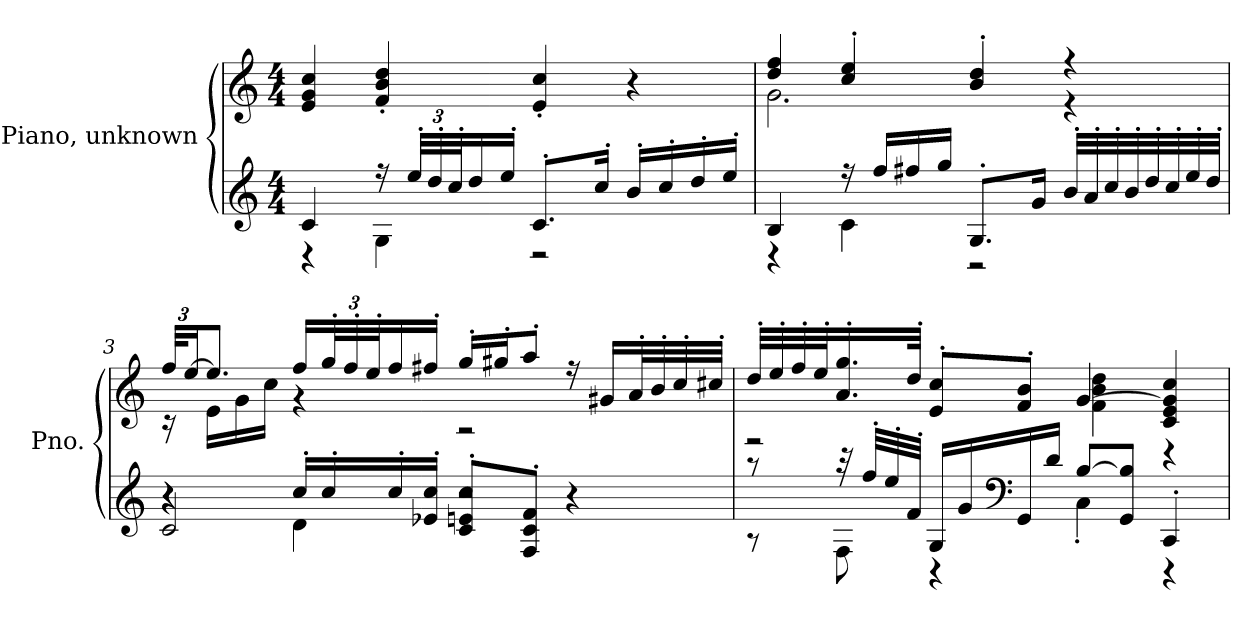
**kern	**kern
*part1	*part1
*staff2	*staff1
*I"Piano, unknown	*
*I'Pno.	*
*clefG2	*clefG2
*k[]	*k[]
*M4/4	*M4/4
*MM120	*MM120
=1	=1
*^	*
4c/	4r	4e/ 4g/ 4cc/
16r	4G\	4f/' 4b/' 4dd/'
*Xbrackettup	*	*
48ee'/LLL	.	.
48dd'/	.	.
48cc'/J	.	.
16dd/	.	.
16ee'/JJ	.	.
8.c'/L	2r	4e/' 4cc/'
16cc'/Jk	.	.
16b'/LL	.	4r
16cc'/	.	.
16dd'/	.	.
16ee'/JJ	.	.
=2	=2	=2
*	*	*^
4B/	4r	4dd/ 4ff/	2.g\
16r	4c\	4cc/' 4ee/'	.
16ff/LL	.	.	.
16ff#X/	.	.	.
16gg/JJ	.	.	.
8.G'/L	2r	4b/' 4dd/'	.
16g/Jk	.	.	.
32b'/LLL	.	4r	4r
32a'/	.	.	.
32cc'/	.	.	.
32b'/	.	.	.
32dd'/	.	.	.
32cc'/	.	.	.
32ee'/	.	.	.
32dd'/JJJ	.	.	.
!!LO:LB:g=z	!!
=3	=3	=3	=3
*	*^	*	*
*	*	*	*Xbrackettup	*
4r	4r	2c/	48ff/KLL	16r
.	.	.	[24ee/J	.
.	.	.	8.ee/J]	16e\LL
.	.	.	.	16g\
.	.	.	.	16cc\JJ
16cc'/LL	4d\	.	16ff/LL	4r
16cc'/	.	.	48gg'/L	.
.	.	.	48ff'/	.
.	.	.	48ee'/J	.
16cc'/	.	.	16ff/	.
16e-X/' 16cc/'JJ	.	.	16ff#X'/JJ	.
8c/' 8en/' 8cc/'L	2r	2r	16gg'/LL	2r
.	.	.	16gg#X'/J	.
8F/' 8c/' 8f/'J	.	.	8aa'/J	.
4r	.	.	16r	.
.	.	.	16g#X/LL	.
.	.	.	32a'/L	.
.	.	.	32b'/	.
.	.	.	32cc'/	.
.	.	.	32cc#X'/JJJ	.
*	*v	*v	*	*
=4	=4	=4	=4
8r	8r	32dd'/LLL	2r
.	.	32ee'/	.
.	.	32ff'/	.
.	.	32ee'/J	.
32r	8F\	16.a/' 16.gg/'	.
32ff'/LLL	.	.	.
32ee'/	.	.	.
32f'/JJJ	.	32dd'/JJk	.
16G/LL	4r	8e/' 8cc/'L	.
16g/	.	.	.
*clefF4	*	*	*
16GG/	.	8f/' 8b/'J	.
16d/JJ	.	.	.
[8B/L	4C'\	[4g/	4f\ 4b\ 4dd\
8GG/ 8B/]J	.	.	.
4CC'/	4r	4c/ 4e/ 4g/] 4cc/	4r
*v	*v	*	*
*	*v	*v
=	=
*-	*-
